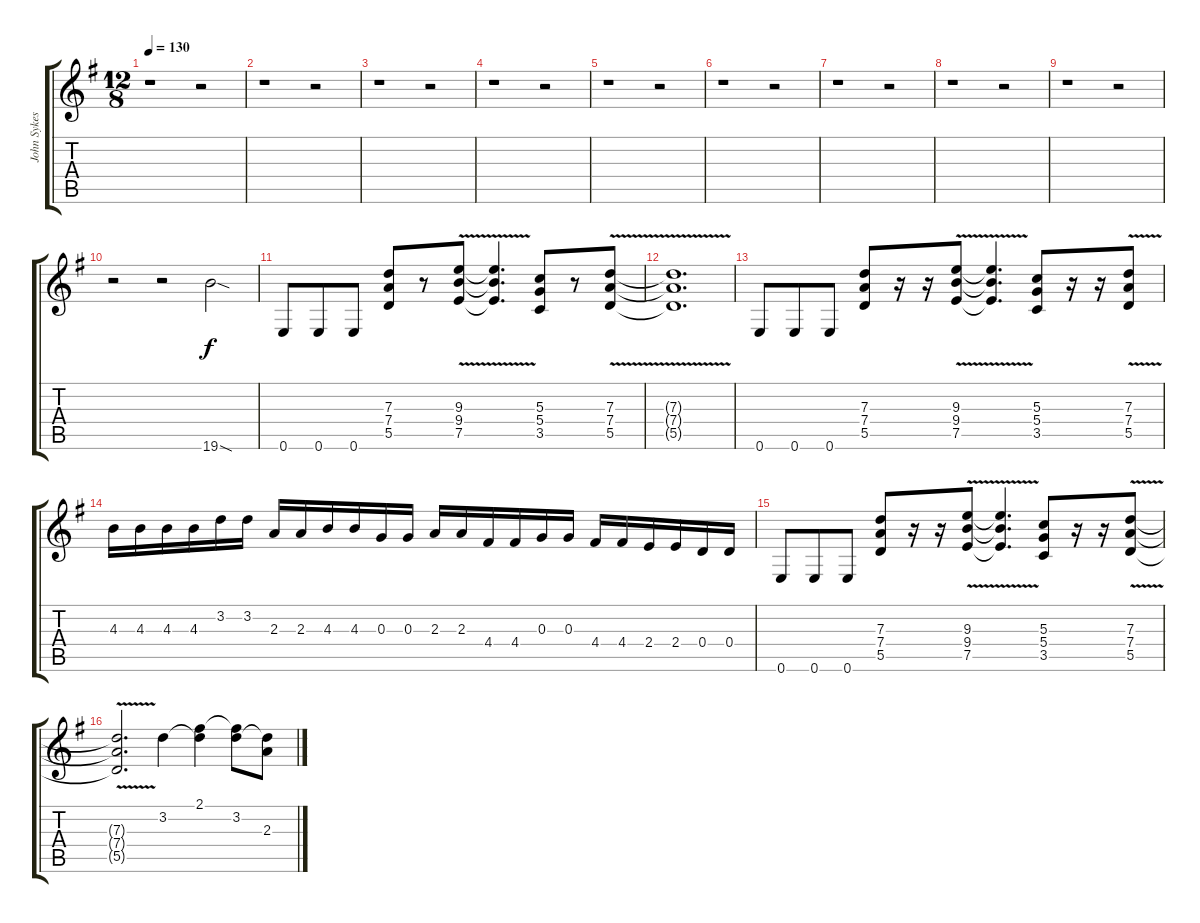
\track ("John Sykes" "John Sykes") {instrument distortionguitar}
\staff {score tabs}
\tuning (E4 B3 G3 D3 A2 E2) {hide}
\ts (12 8)
\tempo 130
\clef g2
\ks g
r.1{dy f} r.2 |
r.1 r.2 |
r.1 r.2 |
r.1 r.2 |
r.1 r.2 |
r.1 r.2 |
r.1 r.2 |
r.1 r.2 |
r.1 r.2 |
r.2 r.2 19.6{sod}.2 |
0.6.8 0.6.8 0.6.8 (7.3 7.4 5.5).8 r.8 (9.3{v} 9.4{v} 7.5).8 (9.3{t} 9.4{t} 7.5{t}).4{d} (5.3 5.4 3.5).8 r.8 (7.3{v} 7.4{v} 5.5).8 |
(7.3{t} 7.4{t} 5.5{t}).1{d} |
0.6.8 0.6.8 0.6.8 (7.3 7.4 5.5).8 r.16 r.16 (9.3{v} 9.4{v} 7.5).8 (9.3{t} 9.4{t} 7.5{t}).4{d} (5.3 5.4 3.5).8 r.16 r.16 (7.3{v} 7.4{v} 5.5).8 |
4.3.16 4.3.16 4.3.16 4.3.16 3.2.16 3.2.16 2.3.16 2.3.16 4.3.16 4.3.16 0.3.16 0.3.16 2.3.16 2.3.16 4.4.16 4.4.16 0.3.16 0.3.16 4.4.16 4.4.16 2.4.16 2.4.16 0.4.16 0.4.16 |
0.6.8 0.6.8 0.6.8 (7.3 7.4 5.5).8 r.16 r.16 (9.3{v} 9.4{v} 7.5).8 (9.3{t} 9.4{t} 7.5{t}).4{d} (5.3 5.4 3.5).8 r.16 r.16 (7.3{v} 7.4{v} 5.5).8 |
(7.3{t} 7.4{t} 5.5{t}).2{d} 3.2.4 (2.1 3.2{t}).4 (2.1{t} 3.2).8 (3.2{t} 2.3).8
